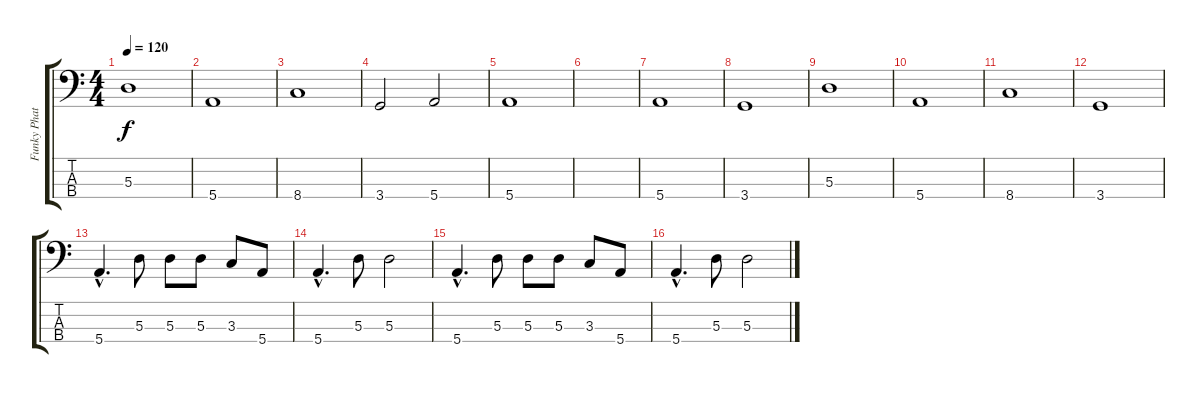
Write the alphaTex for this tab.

\track ("Funky Phat BASS" "Funky Phat") {instrument electricbassfinger}
\staff {score tabs}
\tuning (G2 D2 A1 E1) {hide}
\ts (4 4)
\tempo 120
\clef f4
\ks c
5.3.1{dy f} |
5.4.1 |
8.4.1 |
3.4.2 5.4.2 |
5.4.1 |
|
5.4.1 |
3.4.1 |
5.3.1 |
5.4.1 |
8.4.1 |
3.4.1 |
5.4{hac}.4{d} 5.3.8 5.3.8 5.3.8 3.3.8 5.4.8 |
5.4{hac}.4{d} 5.3.8 5.3.2 |
5.4{hac}.4{d} 5.3.8 5.3.8 5.3.8 3.3.8 5.4.8 |
5.4{hac}.4{d} 5.3.8 5.3.2
